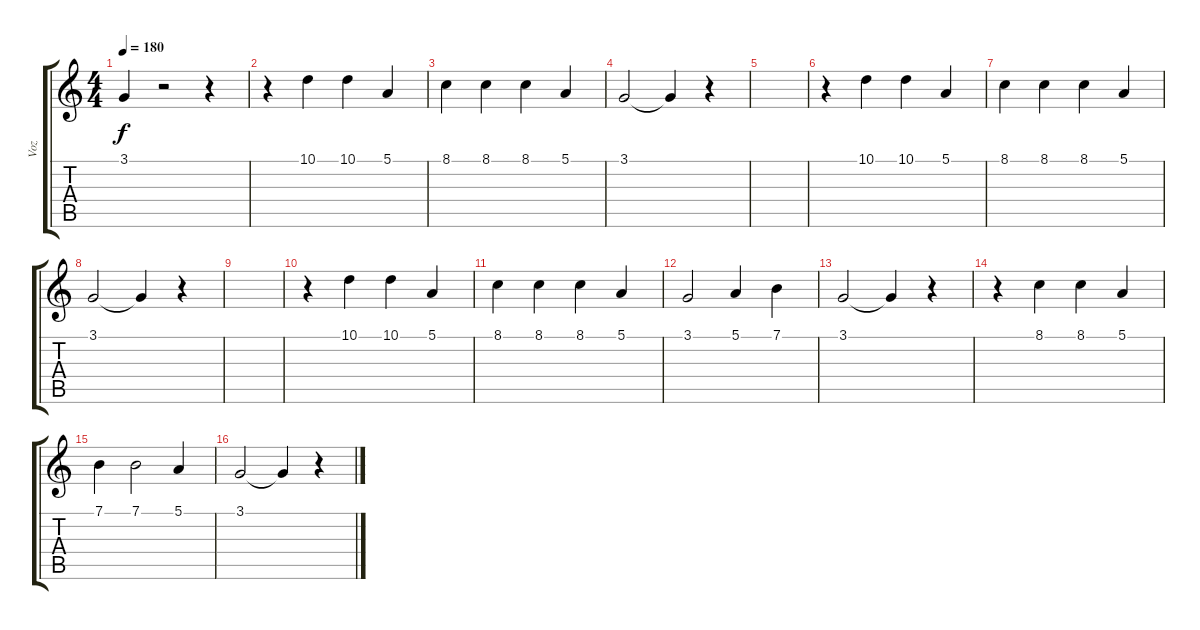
\track ("Voz" "Voz") {instrument synthvoice}
\staff {score tabs}
\tuning (E4 B3 G3 D3 A2 E2) {hide}
\ts (4 4)
\tempo 180
\clef g2
\ks c
3.1{t}.4{dy f} r.2 r.4 |
r.4 10.1.4 10.1.4 5.1.4 |
8.1.4 8.1.4 8.1.4 5.1.4 |
3.1.2 3.1{t}.4 r.4 |
|
r.4 10.1.4 10.1.4 5.1.4 |
8.1.4 8.1.4 8.1.4 5.1.4 |
3.1.2 3.1{t}.4 r.4 |
|
r.4 10.1.4 10.1.4 5.1.4 |
8.1.4 8.1.4 8.1.4 5.1.4 |
3.1.2 5.1.4 7.1.4 |
3.1.2 3.1{t}.4 r.4 |
r.4 8.1.4 8.1.4 5.1.4 |
7.1.4 7.1.2 5.1.4 |
3.1.2 3.1{t}.4 r.4
